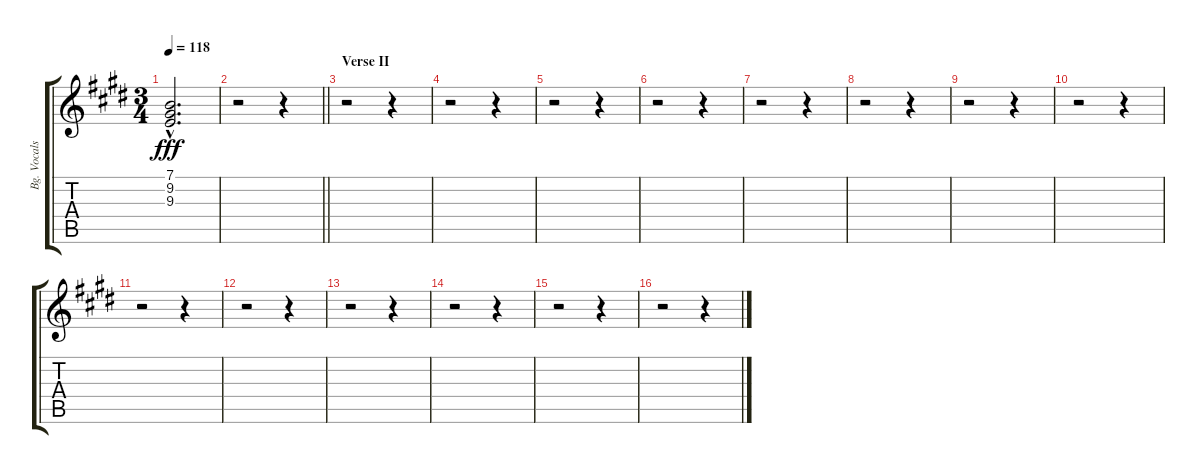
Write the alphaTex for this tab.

\track ("Bg. Vocals" "Bg. Vocals") {instrument lead6voice}
\staff {score tabs}
\tuning (E4 B3 G3 D3 A2 E2) {hide}
\ts (3 4)
\tempo 118
\clef g2
\ks e
(7.1{hac} 9.2{hac} 9.3{hac}).2{d dy fff} |
\barLineRight lightlight
r.2 r.4 |
\section ("" "Verse II")
r.2 r.4 |
r.2 r.4 |
r.2 r.4 |
r.2 r.4 |
r.2 r.4 |
r.2 r.4 |
r.2 r.4 |
r.2 r.4 |
r.2 r.4 |
r.2 r.4 |
r.2 r.4 |
r.2 r.4 |
r.2 r.4 |
r.2 r.4
